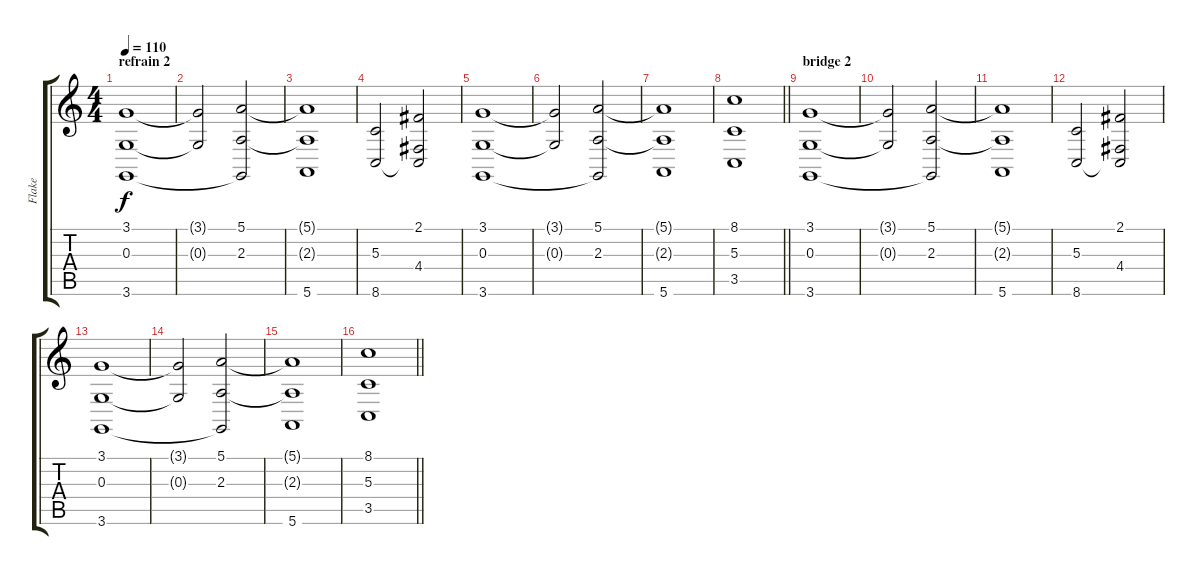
\track ("Flake" "Flake") {instrument stringensemble2}
\staff {score tabs}
\tuning (E4 B3 G3 D3 A2 E2) {hide}
\ts (4 4)
\section ("" "refrain 2")
\tempo 110
\clef g2
\ks c
(3.1 0.3 3.6).1{dy f} |
(3.1{t} 0.3{t}).2 (5.1 2.3 3.6{t}).2 |
(5.1{t} 2.3{t} 5.6).1 |
(5.3 8.6).2 (2.1 4.4 8.6{t}).2 |
(3.1 0.3 3.6).1 |
(3.1{t} 0.3{t}).2 (5.1 2.3 3.6{t}).2 |
(5.1{t} 2.3{t} 5.6).1 |
\barLineRight lightlight
(8.1 5.3 3.5).1 |
\section ("" "bridge 2")
(3.1 0.3 3.6).1 |
(3.1{t} 0.3{t}).2 (5.1 2.3 3.6{t}).2 |
(5.1{t} 2.3{t} 5.6).1 |
(5.3 8.6).2 (2.1 4.4 8.6{t}).2 |
(3.1 0.3 3.6).1 |
(3.1{t} 0.3{t}).2 (5.1 2.3 3.6{t}).2 |
(5.1{t} 2.3{t} 5.6).1 |
\barLineRight lightlight
(8.1 5.3 3.5).1
